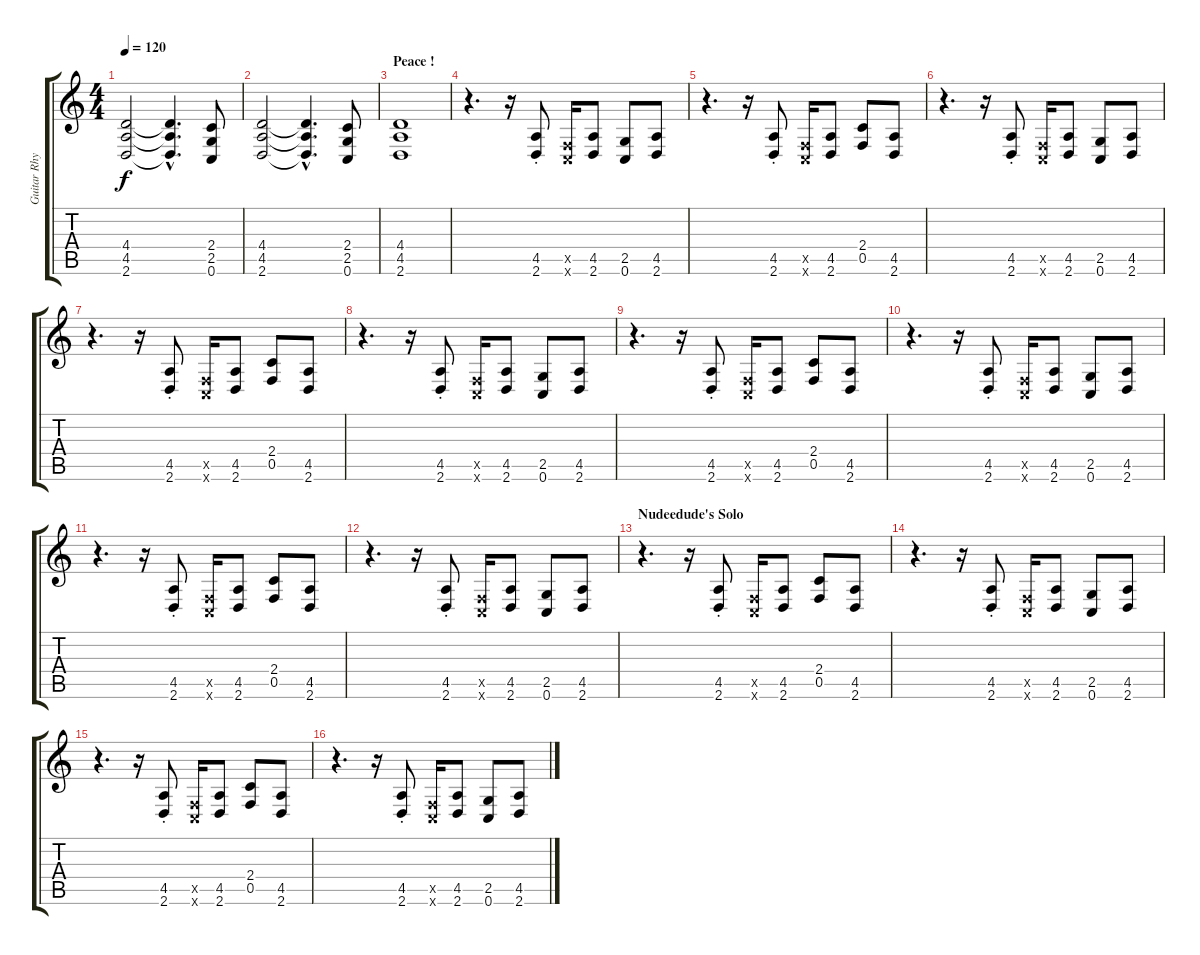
\track ("Guitar Rhythm" "Guitar Rhy") {instrument distortionguitar}
\staff {score tabs}
\tuning (C4 G3 Eb3 Bb2 F2 C2) {hide}
\ts (4 4)
\tempo 120
\clef g2
\ks c
(4.4 4.5 2.6).2{dy f} (4.4{hac t} 4.5{hac t} 2.6{hac t}).4{d} (2.4 2.5 0.6).8 |
(4.4 4.5 2.6).2 (4.4{hac t} 4.5{hac t} 2.6{hac t}).4{d} (2.4 2.5 0.6).8 |
\section ("" "Peace !")
(4.4 4.5 2.6).1 |
r.4{d} r.16 (4.5{st} 2.6{st}).8 (0.5{x} 0.6{x}).16 (4.5 2.6).8 (2.5 0.6).8 (4.5 2.6).8 |
r.4{d} r.16 (4.5{st} 2.6{st}).8 (0.5{x} 0.6{x}).16 (4.5 2.6).8 (2.4 0.5).8 (4.5 2.6).8 |
r.4{d} r.16 (4.5{st} 2.6{st}).8 (0.5{x} 0.6{x}).16 (4.5 2.6).8 (2.5 0.6).8 (4.5 2.6).8 |
r.4{d} r.16 (4.5{st} 2.6{st}).8 (0.5{x} 0.6{x}).16 (4.5 2.6).8 (2.4 0.5).8 (4.5 2.6).8 |
r.4{d} r.16 (4.5{st} 2.6{st}).8 (0.5{x} 0.6{x}).16 (4.5 2.6).8 (2.5 0.6).8 (4.5 2.6).8 |
r.4{d} r.16 (4.5{st} 2.6{st}).8 (0.5{x} 0.6{x}).16 (4.5 2.6).8 (2.4 0.5).8 (4.5 2.6).8 |
r.4{d} r.16 (4.5{st} 2.6{st}).8 (0.5{x} 0.6{x}).16 (4.5 2.6).8 (2.5 0.6).8 (4.5 2.6).8 |
r.4{d} r.16 (4.5{st} 2.6{st}).8 (0.5{x} 0.6{x}).16 (4.5 2.6).8 (2.4 0.5).8 (4.5 2.6).8 |
r.4{d} r.16 (4.5{st} 2.6{st}).8 (0.5{x} 0.6{x}).16 (4.5 2.6).8 (2.5 0.6).8 (4.5 2.6).8 |
\section ("" "Nudeedude's Solo")
r.4{d} r.16 (4.5{st} 2.6{st}).8 (0.5{x} 0.6{x}).16 (4.5 2.6).8 (2.4 0.5).8 (4.5 2.6).8 |
r.4{d} r.16 (4.5{st} 2.6{st}).8 (0.5{x} 0.6{x}).16 (4.5 2.6).8 (2.5 0.6).8 (4.5 2.6).8 |
r.4{d} r.16 (4.5{st} 2.6{st}).8 (0.5{x} 0.6{x}).16 (4.5 2.6).8 (2.4 0.5).8 (4.5 2.6).8 |
r.4{d} r.16 (4.5{st} 2.6{st}).8 (0.5{x} 0.6{x}).16 (4.5 2.6).8 (2.5 0.6).8 (4.5 2.6).8
